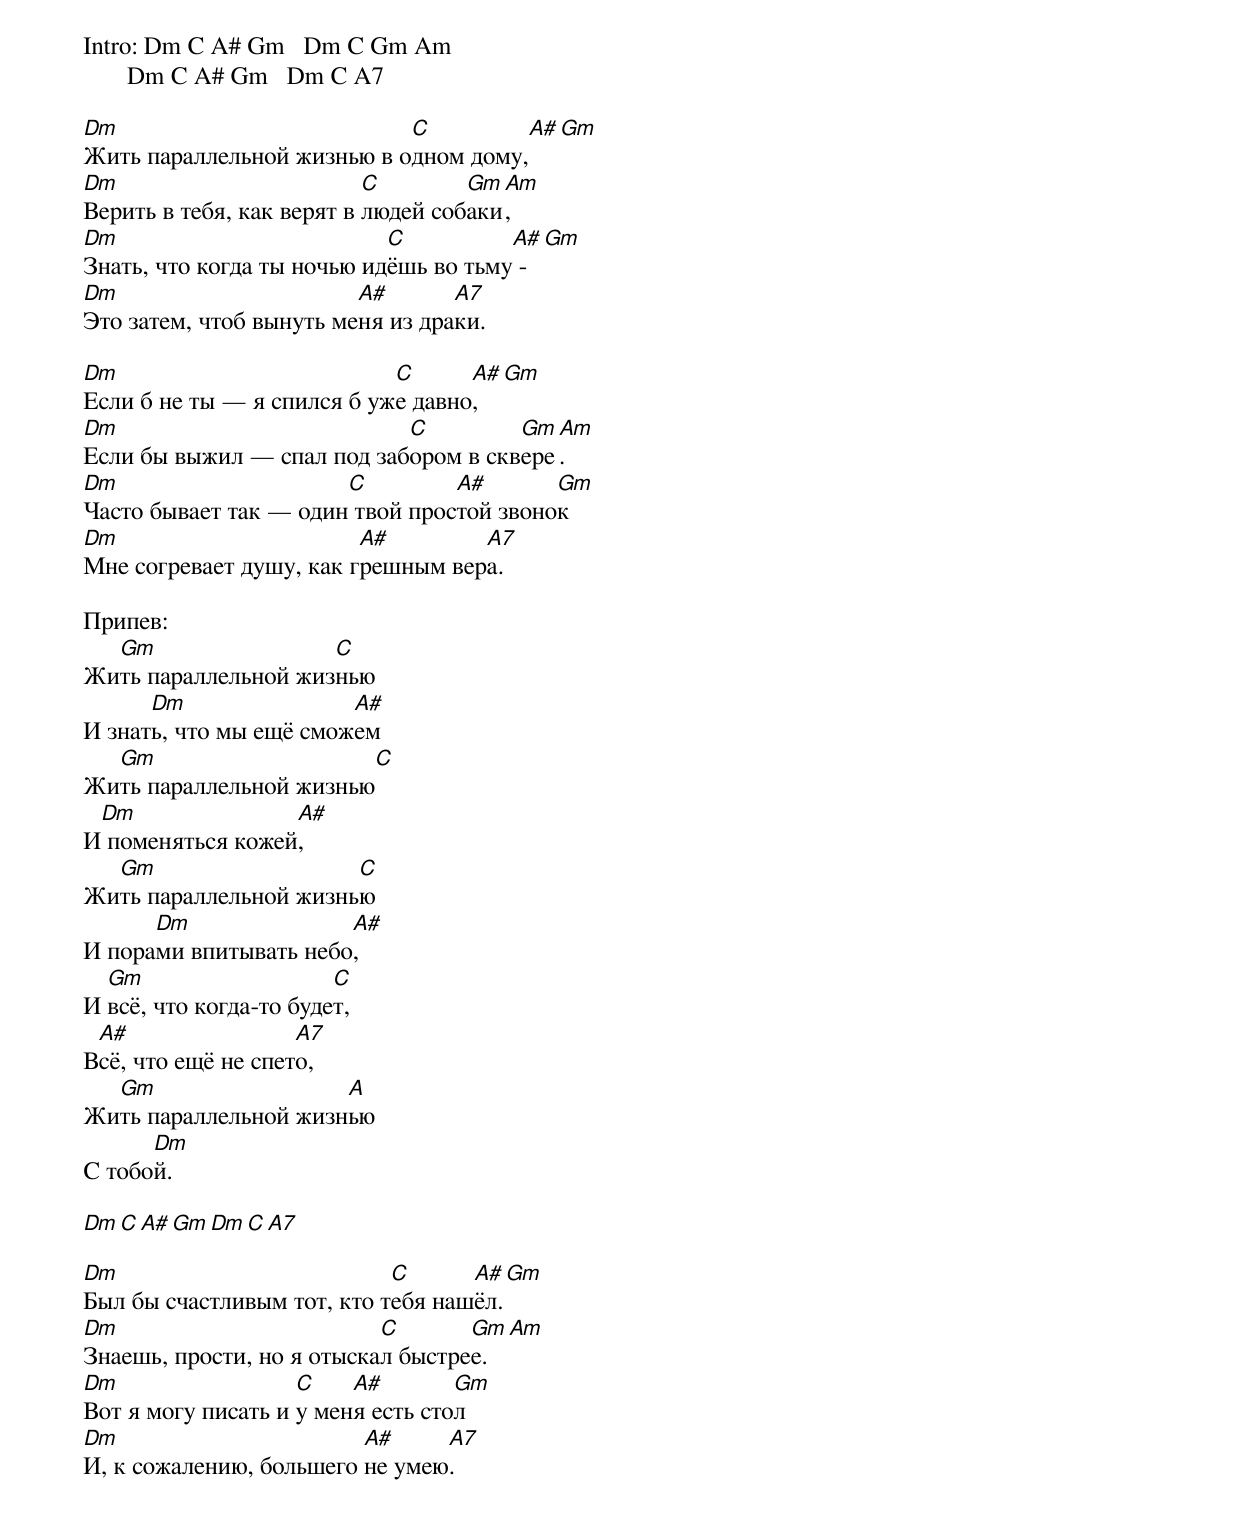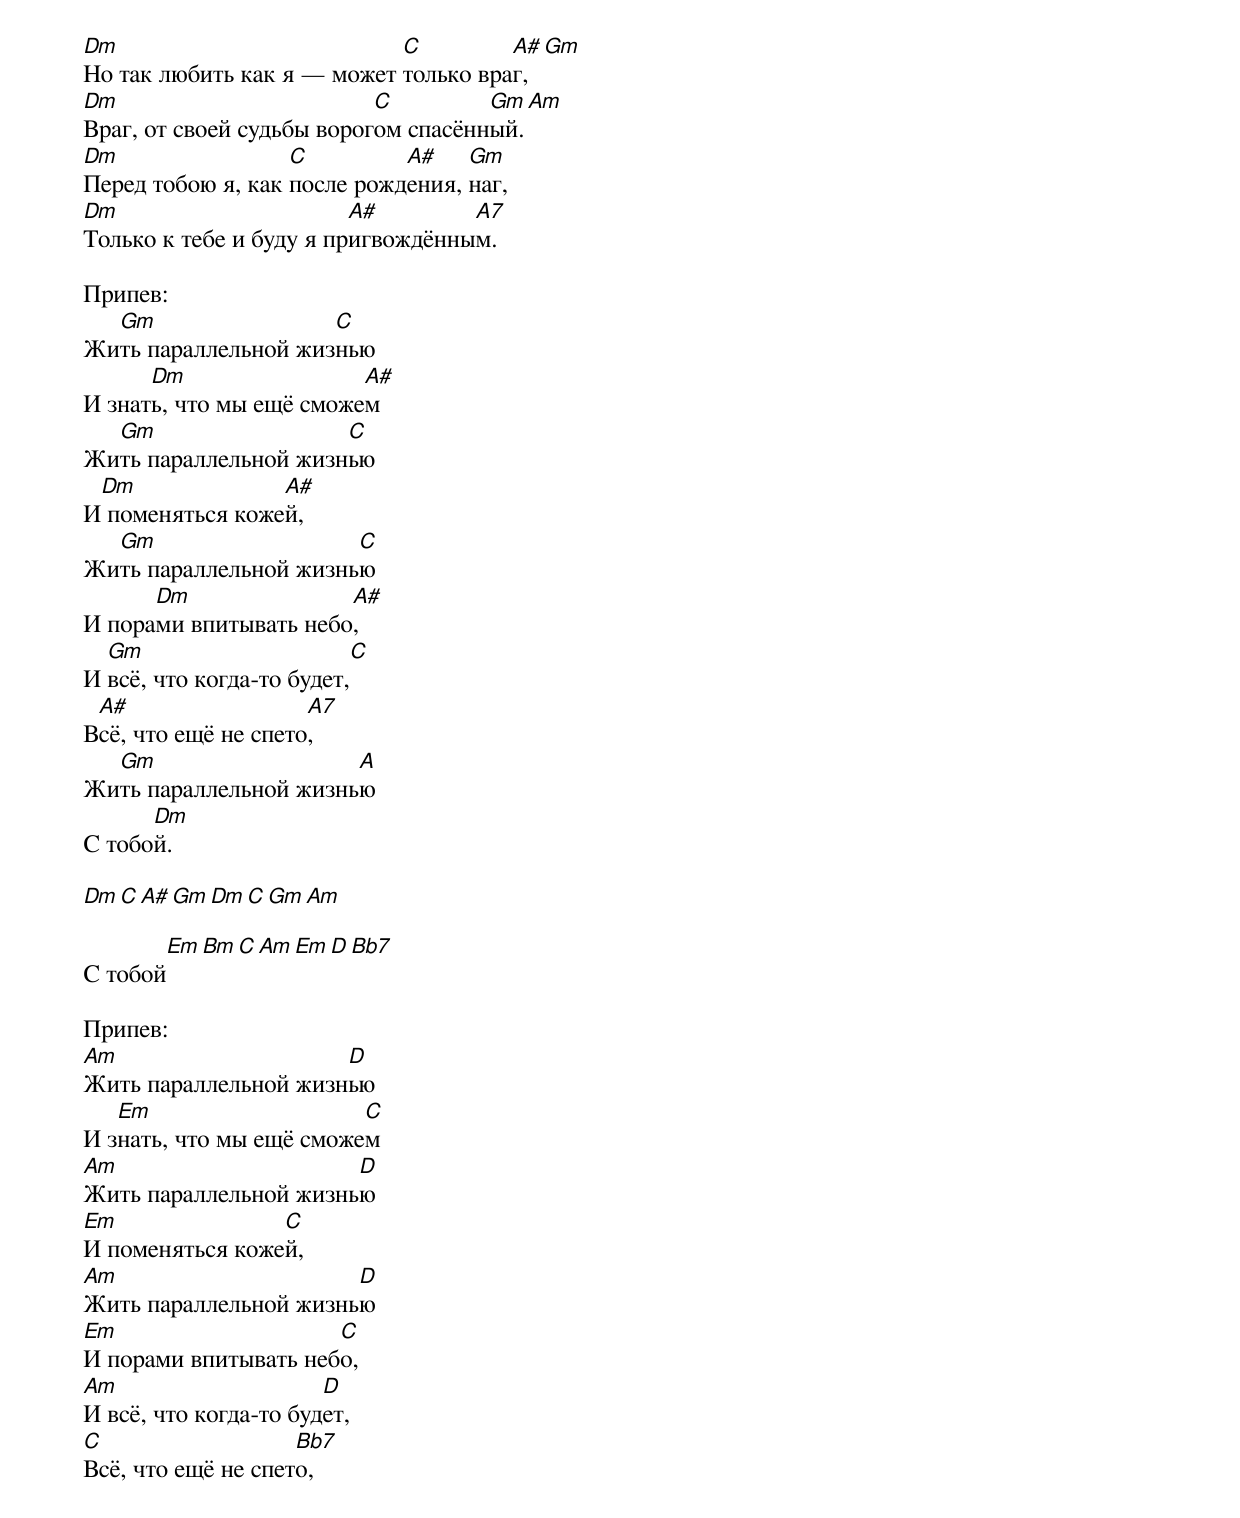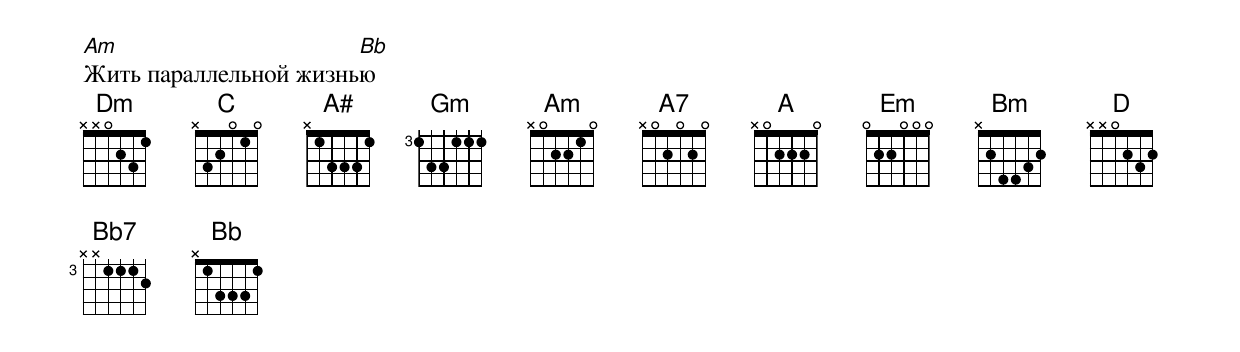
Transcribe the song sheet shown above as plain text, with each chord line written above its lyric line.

Intro: Dm C A# Gm   Dm C Gm Am
       Dm C A# Gm   Dm C A7

Dm                          C         A# Gm
Жить параллельной жизнью в одном дому,
Dm                         C        Gm Am
Верить в тебя, как верят в людей собаки,
Dm                          C          A# Gm
Знать, что когда ты ночью идёшь во тьму -
Dm                       A#       A7
Это затем, чтоб вынуть меня из драки.

Dm                          C      A# Gm
Если б не ты — я спился б уже давно,
Dm                          C         Gm Am
Если бы выжил — спал под забором в сквере.
Dm                     C         A#       Gm
Часто бывает так — один твой простой звонок
Dm                       A#        A7
Мне согревает душу, как грешным вера.

Припев:
  Gm                 C
Жить параллельной жизнью
      Dm                A#
И знать, что мы ещё сможем
  Gm                    C
Жить параллельной жизнью
 Dm               A#
И поменяться кожей,
  Gm                   C
Жить параллельной жизнью
      Dm               A#
И порами впитывать небо,
  Gm                    C
И всё, что когда-то будет,
 A#                 A7
Всё, что ещё не спето,
  Gm                  A
Жить параллельной жизнью
      Dm
С тобой.

Dm C A# Gm   Dm C A7

Dm                          C      A# Gm
Был бы счастливым тот, кто тебя нашёл.
Dm                         C       Gm Am
Знаешь, прости, но я отыскал быстрее.
Dm                  C    A#        Gm
Вот я могу писать и у меня есть стол
Dm                       A#     A7
И, к сожалению, большего не умею.

Dm                          C         A# Gm
Но так любить как я — может только враг,
Dm                         C         Gm Am
Враг, от своей судьбы ворогом спасённый.
Dm                 C         A#    Gm
Перед тобою я, как после рождения, наг,
Dm                       A#        A7
Только к тебе и буду я пригвождённым.

Припев:
  Gm                 C
Жить параллельной жизнью
      Dm                 A#
И знать, что мы ещё сможем
  Gm                  C
Жить параллельной жизнью
 Dm              A#
И поменяться кожей,
  Gm                   C
Жить параллельной жизнью
      Dm               A#
И порами впитывать небо,
  Gm                      C
И всё, что когда-то будет,
 A#                  A7
Всё, что ещё не спето,
  Gm                   A
Жить параллельной жизнью
      Dm
С тобой.

Dm C A# Gm   Dm C Gm Am

        Em Bm C Am Em D Bb7
С тобой

Припев:
Am                    D
Жить параллельной жизнью
   Em                    C
И знать, что мы ещё сможем
Am                     D
Жить параллельной жизнью
Em               C
И поменяться кожей,
Am                     D
Жить параллельной жизнью
Em                    C
И порами впитывать небо,
Am                     D
И всё, что когда-то будет,
C                   Bb7
Всё, что ещё не спето,
Am                     Bb
Жить параллельной жизнью
